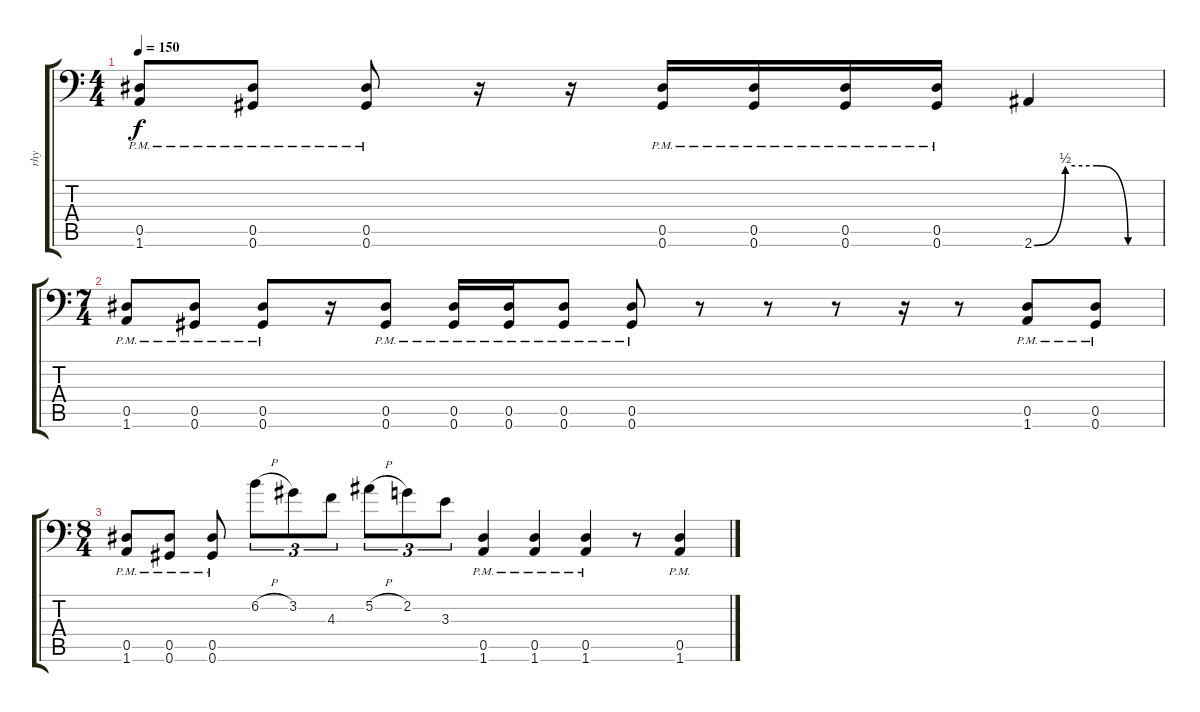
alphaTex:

\track ("rhy" "rhy") {instrument distortionguitar}
\staff {score tabs}
\tuning (Bb3 F3 Db3 Ab2 Eb2 Ab1) {hide}
\ts (4 4)
\tempo 150
\clef f4
\ks c
(0.5{pm} 1.6{pm}).8{dy f} (0.5{pm} 0.6{pm}).8 (0.5{pm} 0.6{pm}).8 r.16 r.16 (0.5{pm} 0.6{pm}).16 (0.5{pm} 0.6{pm}).16 (0.5{pm} 0.6{pm}).16 (0.5{pm} 0.6{pm}).16 2.6{be (custom 0 0 15 2 30 2 45 0 60 0)}.4 |
\ts (7 4)
(0.5{pm} 1.6{pm}).8 (0.5{pm} 0.6{pm}).8 (0.5{pm} 0.6{pm}).8 r.16 (0.5{pm} 0.6{pm}).8 (0.5{pm} 0.6{pm}).16 (0.5{pm} 0.6{pm}).16 (0.5{pm} 0.6{pm}).8 (0.5{pm} 0.6{pm}).8 r.8 r.8 r.8 r.16 r.8 (0.5{pm} 1.6{pm}).8 (0.5{pm} 0.6{pm}).8 |
\ts (8 4)
(0.5{pm} 1.6{pm}).8 (0.5{pm} 0.6{pm}).8 (0.5{pm} 0.6{pm}).8 6.2{h}.8{tu (3 2)} 3.2.8{tu (3 2)} 4.3.8{tu (3 2)} 5.2{h}.8{tu (3 2)} 2.2.8{tu (3 2)} 3.3.8{tu (3 2)} (0.5{pm} 1.6{pm}).4 (0.5{pm} 1.6{pm}).4 (0.5{pm} 1.6{pm}).4 r.8 (0.5{pm} 1.6{pm}).4
